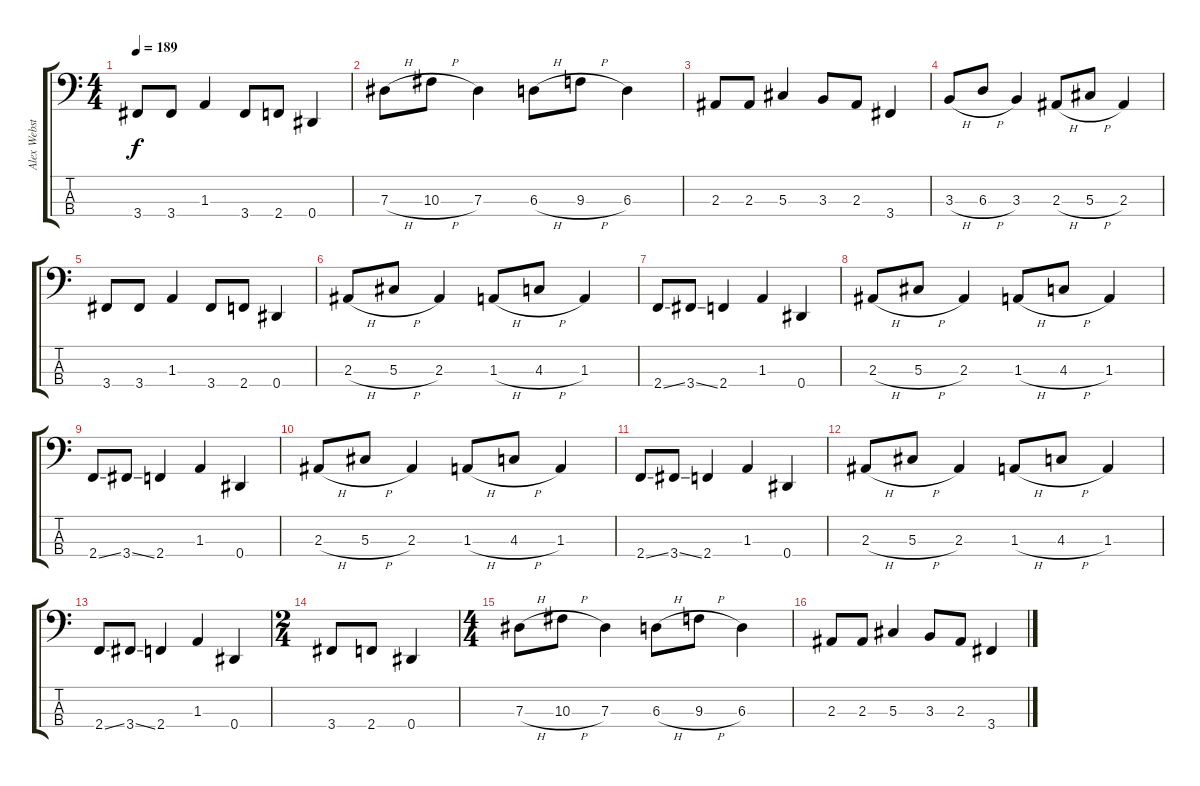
\track ("Alex Webster" "Alex Webst") {instrument electricbassfinger}
\staff {score tabs}
\tuning (Gb2 Db2 Ab1 Eb1) {hide}
\ts (4 4)
\tempo 189
\clef f4
\ks c
3.4.8{dy f} 3.4.8 1.3.4 3.4.8 2.4.8 0.4.4 |
7.3{h}.8 10.3{h}.8 7.3.4 6.3{h}.8 9.3{h}.8 6.3.4 |
2.3.8 2.3.8 5.3.4 3.3.8 2.3.8 3.4.4 |
3.3{h}.8 6.3{h}.8 3.3.4 2.3{h}.8 5.3{h}.8 2.3.4 |
3.4.8 3.4.8 1.3.4 3.4.8 2.4.8 0.4.4 |
2.3{h}.8 5.3{h}.8 2.3.4 1.3{h}.8 4.3{h}.8 1.3.4 |
2.4{ss}.8 3.4{ss}.8 2.4.4 1.3.4 0.4.4 |
2.3{h}.8 5.3{h}.8 2.3.4 1.3{h}.8 4.3{h}.8 1.3.4 |
2.4{ss}.8 3.4{ss}.8 2.4.4 1.3.4 0.4.4 |
2.3{h}.8 5.3{h}.8 2.3.4 1.3{h}.8 4.3{h}.8 1.3.4 |
2.4{ss}.8 3.4{ss}.8 2.4.4 1.3.4 0.4.4 |
2.3{h}.8 5.3{h}.8 2.3.4 1.3{h}.8 4.3{h}.8 1.3.4 |
2.4{ss}.8 3.4{ss}.8 2.4.4 1.3.4 0.4.4 |
\ts (2 4)
3.4.8 2.4.8 0.4.4 |
\ts (4 4)
7.3{h}.8 10.3{h}.8 7.3.4 6.3{h}.8 9.3{h}.8 6.3.4 |
2.3.8 2.3.8 5.3.4 3.3.8 2.3.8 3.4.4
